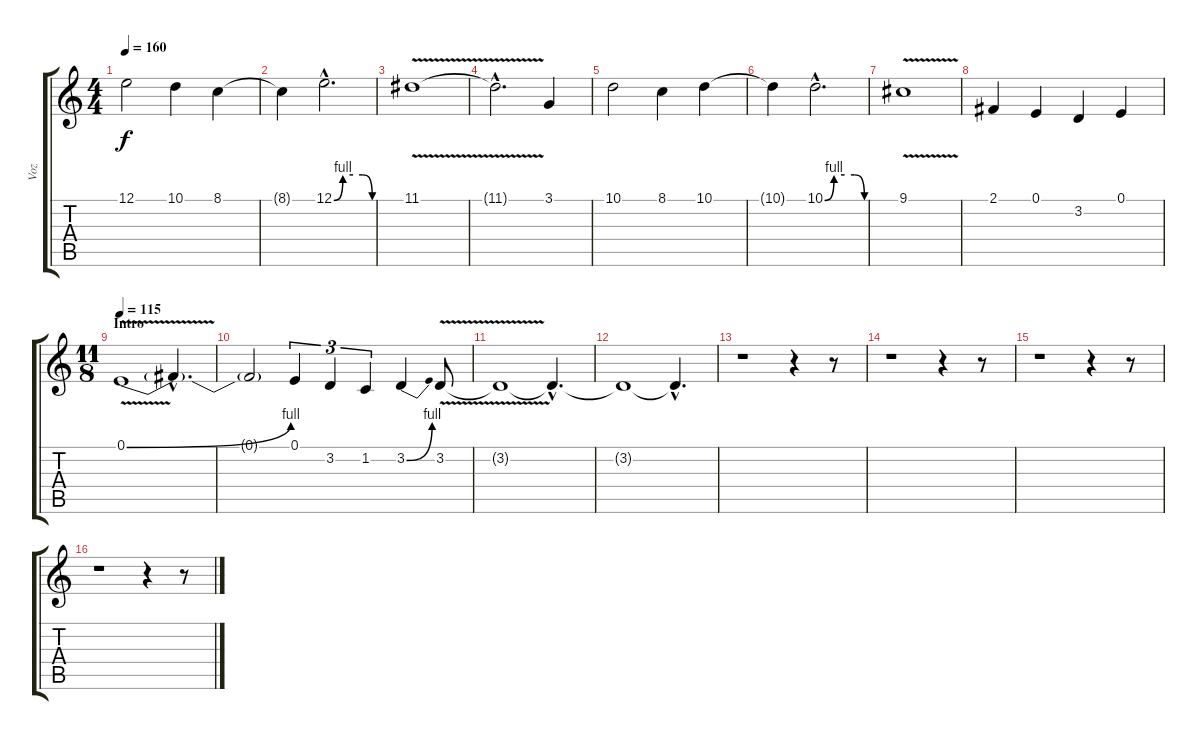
\track ("Voz" "Voz") {instrument lead2sawtooth}
\staff {score tabs}
\tuning (E4 B3 G3 D3 A2 E2) {hide}
\ts (4 4)
\tempo 160
\clef g2
\ks c
12.1.2{dy f} 10.1.4 8.1.4 |
8.1{t}.4 12.1{be (custom 0 0 14 4 30 4 45 4 60 0) hac}.2{d} |
11.1{v}.1 |
11.1{hac t}.2{d} 3.1.4 |
10.1.2 8.1.4 10.1.4 |
10.1{t}.4 10.1{be (custom 0 0 14 4 30 4 45 4 60 0) hac}.2{d} |
9.1{v}.1 |
2.1.4 0.1.4 3.2.4 0.1.4 |
\ts (11 8)
\section ("" "Intro")
\tempo 115
0.1{be (bend 0 0 60 4) v}.1{volume 0} 0.1{hac t}.4{d} |
0.1{t}.2 0.1.4{tu (3 2) volume 16} 3.2.4{tu (3 2)} 1.2.4{tu (3 2)} 3.2{be (bend 0 0 60 4)}.4 3.2{v}.8 |
3.2{t}.1{volume 0} 3.2{hac t}.4{d} |
3.2{t}.1 3.2{hac t}.4{d} |
r.1{volume 16} r.4 r.8 |
r.1 r.4 r.8 |
r.1 r.4 r.8 |
r.1 r.4 r.8
